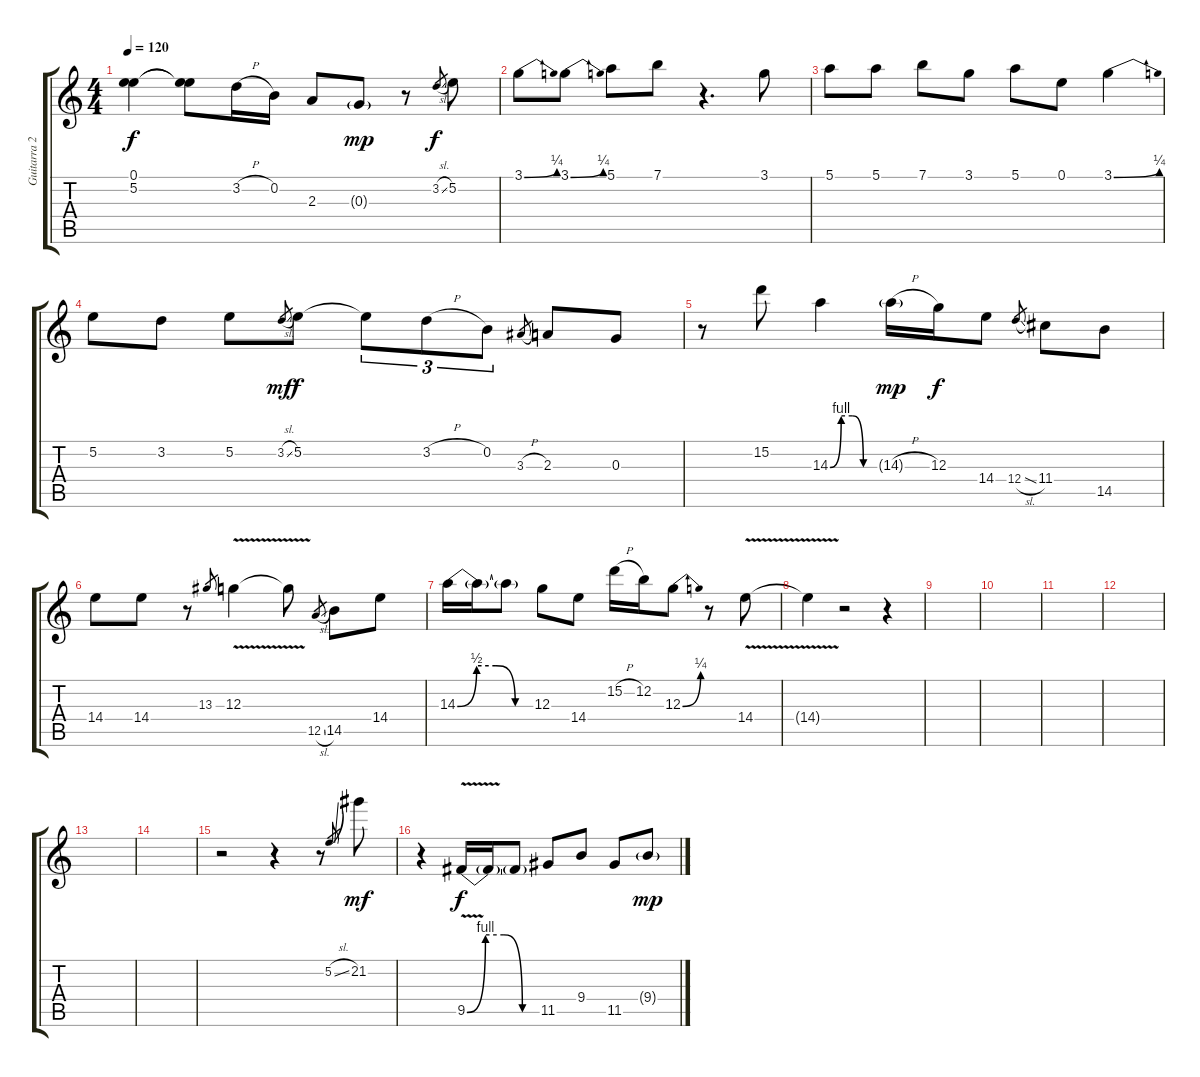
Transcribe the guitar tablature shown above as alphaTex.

\track ("Guitarra 2" "Guitarra 2") {instrument overdrivenguitar}
\staff {score tabs}
\tuning (E4 B3 G3 D3 A2 E2) {hide}
\ts (4 4)
\tempo 120
\clef g2
\ks c
(0.1{t} 5.2{t}).4{dy f} (0.1{t} 5.2{t}).8 3.2{h}.16 0.2.16 2.3.8 0.3{g}.8{dy mp} r.8 3.2{sl}.8{gr dy f} 5.2.8 |
3.1{be (bend 0 0 60 1)}.8 3.1{be (bend 0 0 60 1)}.8 5.1.8 7.1.8 r.4{d} 3.1.8 |
5.1.8 5.1.8 7.1.8 3.1.8 5.1.8 0.1.8 3.1{be (bend 0 0 60 1)}.4 |
5.2.8 3.2.8 5.2.8 3.2{sl}.8{gr dy mf} 5.2.8{dy f} 5.2{t}.8{tu (3 2)} 3.2{h}.8{tu (3 2)} 0.2.8{tu (3 2)} 3.3{h}.8{gr} 2.3.8 0.3.8 |
r.8 15.2.8 14.3{be (custom 0 0 15 4 30 4 45 0 60 0)}.4 14.3{h g}.16{dy mp} 12.3.16{dy f} 14.4.8 12.4{sl}.8{gr} 11.4.8 14.5.8 |
14.4.8 14.4.8 r.8 13.3.8{gr} 12.3{v}.4 12.3{t}.8 12.5{sl}.8{gr} 14.5.8 14.4.8 |
14.3{be (custom 0 0 15 2 30 2 45 0 60 0)}.16 14.3{t}.16 14.3{t}.8 12.3.8 14.4.8 15.2{h}.16 12.2.16 12.3{be (bend 0 0 60 1)}.8 r.8 14.4{v}.8 |
14.4{t}.4 r.2 r.4 |
|
|
|
|
|
|
r.2 r.4 r.8 5.2{sl}.8{gr} 21.2.8{dy mf} |
r.4 9.5{be (custom 0 0 15 4 30 4 45 0 60 0) v}.16{dy f} 9.5{t}.16 9.5{t}.8 11.5.8 9.4.8 11.5.8 9.4{g}.8{dy mp}
